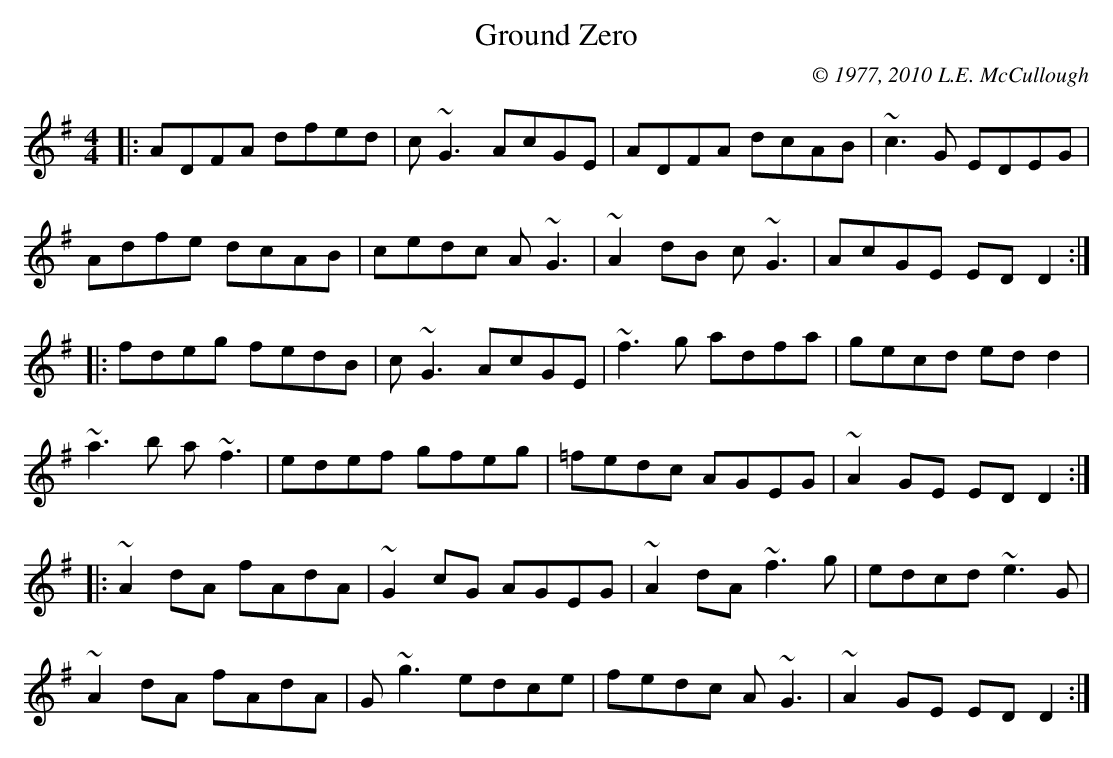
X:1
T:Ground Zero
C:© 1977, 2010 L.E. McCullough
M:4/4
L:1/8
K:Dmix
|:ADFA dfed|c~G3 AcGE|ADFA dcAB|~c3G EDEG|
Adfe dcAB|cedc A~G3|~A2dB c~G3|AcGE EDD2:|
|:fdeg fedB|c~G3 AcGE|~f3g adfa|gecd ed d2|
~a3b a~f3|edef gfeg|=fedc AGEG|~A2GE EDD2:|
|:~A2dA fAdA|~G2cG AGEG|~A2dA ~f3g|edcd ~e3G|
~A2dA fAdA|G~g3 edce|fedc A~G3|~A2GE EDD2:|
